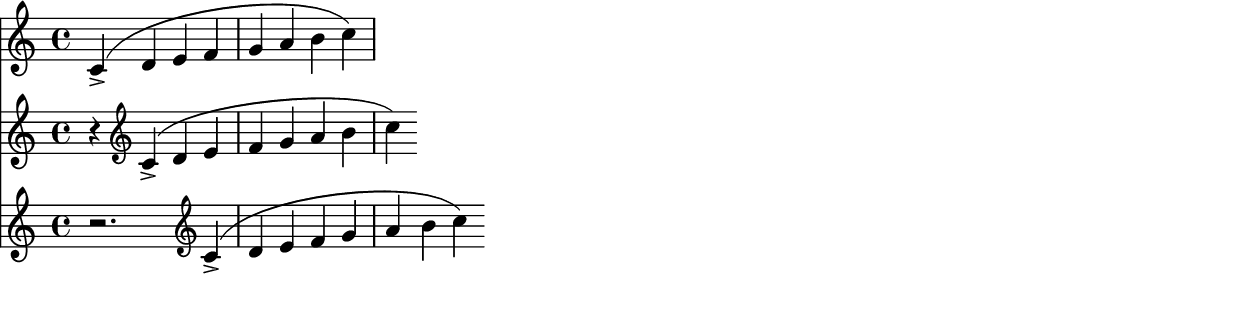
\include "lilypond-book-preamble.ly"
\paper {
  #(define dump-extents #t)

  indent = 0\mm
  line-width = 210\mm - 2.0 * 0.4\in
  ragged-right = ##t
  force-assignment = #""
  line-width = #(- line-width (* mm  3.000000))
}
\header {
  title = ""
  composer = ""
}
\layout {
}

<<
    \new Staff {   \set Staff.instrumentName = "" \set Staff.shortInstrumentName = "" \clef treble <c'>4(-> <d'>4 <e'>4 <f'>4 <g'>4 <a'>4 <b'>4 <c''>4)
               }
    \new Staff {   \set Staff.instrumentName = "" \set Staff.shortInstrumentName = "" r4 \clef treble <c'>4(-> <d'>4 <e'>4 <f'>4 <g'>4 <a'>4 <b'>4 <c''>4)
               }
    \new Staff {   \set Staff.instrumentName = "" \set Staff.shortInstrumentName = "" r2. \clef treble <c'>4(-> <d'>4 <e'>4 <f'>4 <g'>4 <a'>4 <b'>4 <c''>4)
               }
>>